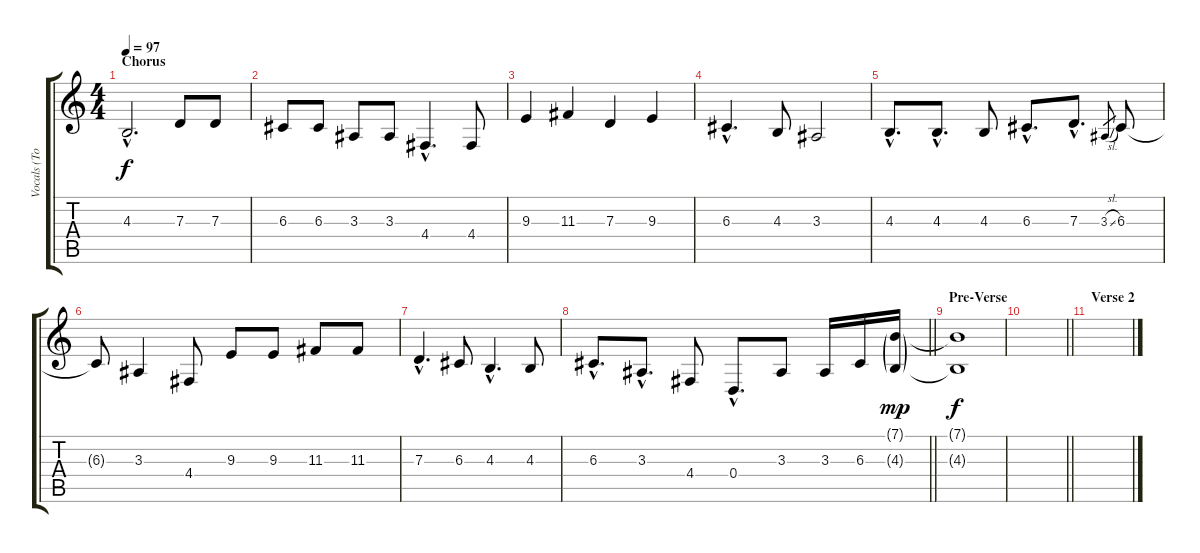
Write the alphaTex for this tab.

\track ("Vocals (Todd Smith)" "Vocals (To") {instrument altosax}
\staff {score tabs}
\tuning (E4 B3 G3 D3 A2 E2) {hide}
\ts (4 4)
\section ("" "Chorus")
\tempo 97
\clef g2
\ks c
4.3{hac}.2{d dy f} 7.3.8 7.3.8 |
6.3.8 6.3.8 3.3.8 3.3.8 4.4{hac}.4{d} 4.4.8 |
9.3.4 11.3.4 7.3.4 9.3.4 |
6.3{hac}.4{d} 4.3.8 3.3.2 |
4.3{hac}.8{d} 4.3{hac}.8{d} 4.3.8 6.3{hac}.8{d} 7.3{hac}.8{d} 3.3{sl}.8{gr} 6.3.8 |
6.3{t}.8 3.3.4 4.4.8 9.3.8 9.3.8 11.3.8 11.3.8 |
7.3{hac}.4{d} 6.3.8 4.3{hac}.4{d} 4.3.8 |
\barLineRight lightlight
6.3{hac}.8{d} 3.3{hac}.8{d} 4.4.8 0.4{hac}.8{d} 3.3.8 3.3.16 6.3.16 (7.1{g} 4.3{g}).16{dy mp} |
\section ("" "Pre-Verse")
(7.1{t} 4.3{t}).1{dy f} |
\barLineRight lightlight
|
\section ("" "Verse 2")
